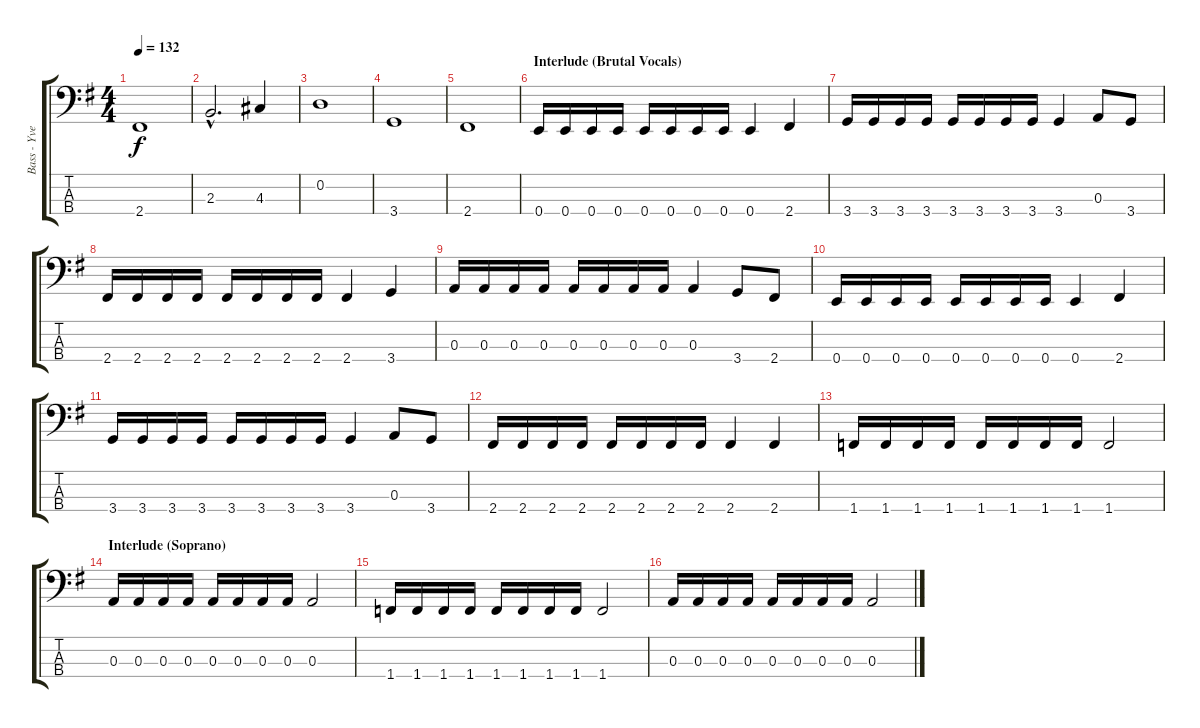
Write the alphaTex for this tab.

\track ("Bass - Yves Huts" "Bass - Yve") {instrument electricbasspick}
\staff {score tabs}
\tuning (G2 D2 A1 E1) {hide}
\ts (4 4)
\tempo 132
\clef f4
\ks g
2.4.1{dy f} |
2.3{hac}.2{d} 4.3.4 |
0.2.1 |
3.4.1 |
2.4.1 |
\section ("" "Interlude (Brutal Vocals)")
0.4.16 0.4.16 0.4.16 0.4.16 0.4.16 0.4.16 0.4.16 0.4.16 0.4.4 2.4.4 |
3.4.16 3.4.16 3.4.16 3.4.16 3.4.16 3.4.16 3.4.16 3.4.16 3.4.4 0.3.8 3.4.8 |
2.4.16 2.4.16 2.4.16 2.4.16 2.4.16 2.4.16 2.4.16 2.4.16 2.4.4 3.4.4 |
0.3.16 0.3.16 0.3.16 0.3.16 0.3.16 0.3.16 0.3.16 0.3.16 0.3.4 3.4.8 2.4.8 |
0.4.16 0.4.16 0.4.16 0.4.16 0.4.16 0.4.16 0.4.16 0.4.16 0.4.4 2.4.4 |
3.4.16 3.4.16 3.4.16 3.4.16 3.4.16 3.4.16 3.4.16 3.4.16 3.4.4 0.3.8 3.4.8 |
2.4.16 2.4.16 2.4.16 2.4.16 2.4.16 2.4.16 2.4.16 2.4.16 2.4.4 2.4.4 |
1.4.16 1.4.16 1.4.16 1.4.16 1.4.16 1.4.16 1.4.16 1.4.16 1.4.2 |
\section ("" "Interlude (Soprano)")
0.3.16 0.3.16 0.3.16 0.3.16 0.3.16 0.3.16 0.3.16 0.3.16 0.3.2 |
1.4.16 1.4.16 1.4.16 1.4.16 1.4.16 1.4.16 1.4.16 1.4.16 1.4.2 |
0.3.16 0.3.16 0.3.16 0.3.16 0.3.16 0.3.16 0.3.16 0.3.16 0.3.2
